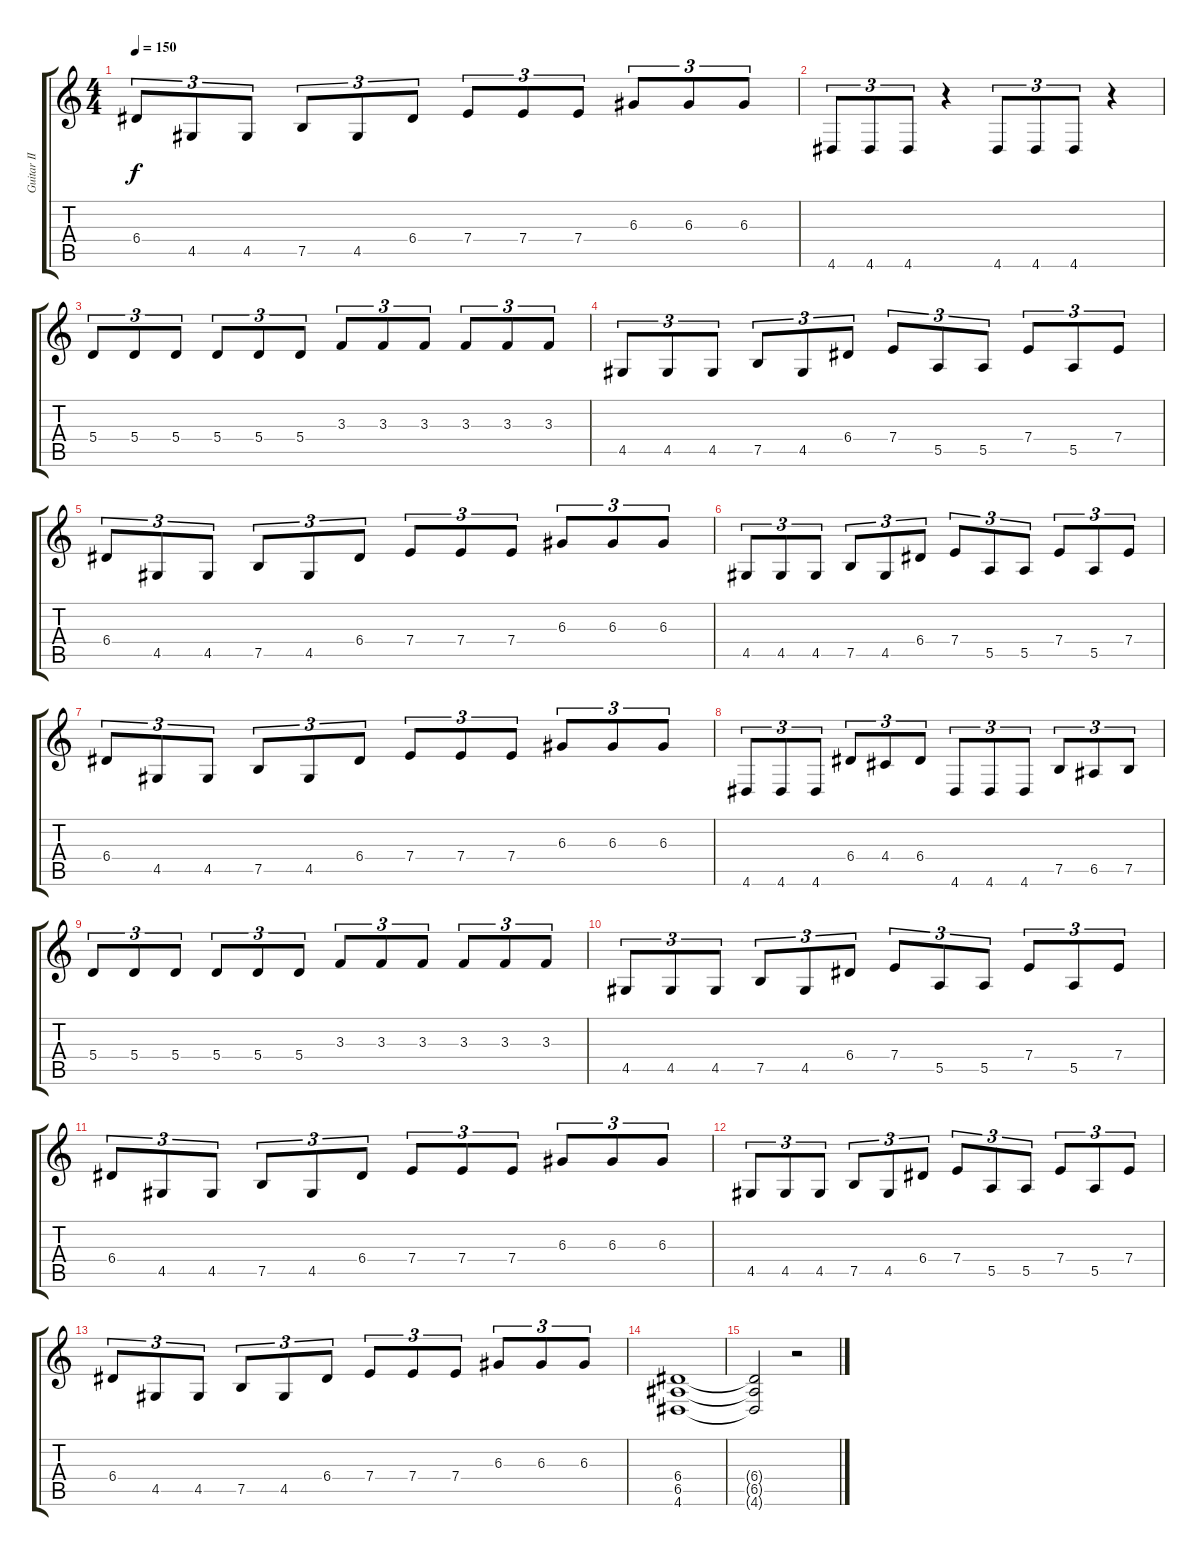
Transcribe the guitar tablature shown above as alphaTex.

\track ("Guitar II" "Guitar II") {instrument distortionguitar}
\staff {score tabs}
\tuning (B3 Gb3 D3 A2 E2 B1) {hide}
\ts (4 4)
\tempo 150
\clef g2
\ks c
6.4.8{tu (3 2) dy f} 4.5.8{tu (3 2)} 4.5.8{tu (3 2)} 7.5.8{tu (3 2)} 4.5.8{tu (3 2)} 6.4.8{tu (3 2)} 7.4.8{tu (3 2)} 7.4.8{tu (3 2)} 7.4.8{tu (3 2)} 6.3.8{tu (3 2)} 6.3.8{tu (3 2)} 6.3.8{tu (3 2)} |
4.6.8{tu (3 2)} 4.6.8{tu (3 2)} 4.6.8{tu (3 2)} r.4 4.6.8{tu (3 2)} 4.6.8{tu (3 2)} 4.6.8{tu (3 2)} r.4 |
5.4.8{tu (3 2)} 5.4.8{tu (3 2)} 5.4.8{tu (3 2)} 5.4.8{tu (3 2)} 5.4.8{tu (3 2)} 5.4.8{tu (3 2)} 3.3.8{tu (3 2)} 3.3.8{tu (3 2)} 3.3.8{tu (3 2)} 3.3.8{tu (3 2)} 3.3.8{tu (3 2)} 3.3.8{tu (3 2)} |
4.5.8{tu (3 2)} 4.5.8{tu (3 2)} 4.5.8{tu (3 2)} 7.5.8{tu (3 2)} 4.5.8{tu (3 2)} 6.4.8{tu (3 2)} 7.4.8{tu (3 2)} 5.5.8{tu (3 2)} 5.5.8{tu (3 2)} 7.4.8{tu (3 2)} 5.5.8{tu (3 2)} 7.4.8{tu (3 2)} |
6.4.8{tu (3 2)} 4.5.8{tu (3 2)} 4.5.8{tu (3 2)} 7.5.8{tu (3 2)} 4.5.8{tu (3 2)} 6.4.8{tu (3 2)} 7.4.8{tu (3 2)} 7.4.8{tu (3 2)} 7.4.8{tu (3 2)} 6.3.8{tu (3 2)} 6.3.8{tu (3 2)} 6.3.8{tu (3 2)} |
4.5.8{tu (3 2)} 4.5.8{tu (3 2)} 4.5.8{tu (3 2)} 7.5.8{tu (3 2)} 4.5.8{tu (3 2)} 6.4.8{tu (3 2)} 7.4.8{tu (3 2)} 5.5.8{tu (3 2)} 5.5.8{tu (3 2)} 7.4.8{tu (3 2)} 5.5.8{tu (3 2)} 7.4.8{tu (3 2)} |
6.4.8{tu (3 2)} 4.5.8{tu (3 2)} 4.5.8{tu (3 2)} 7.5.8{tu (3 2)} 4.5.8{tu (3 2)} 6.4.8{tu (3 2)} 7.4.8{tu (3 2)} 7.4.8{tu (3 2)} 7.4.8{tu (3 2)} 6.3.8{tu (3 2)} 6.3.8{tu (3 2)} 6.3.8{tu (3 2)} |
4.6.8{tu (3 2)} 4.6.8{tu (3 2)} 4.6.8{tu (3 2)} 6.4.8{tu (3 2)} 4.4.8{tu (3 2)} 6.4.8{tu (3 2)} 4.6.8{tu (3 2)} 4.6.8{tu (3 2)} 4.6.8{tu (3 2)} 7.5.8{tu (3 2)} 6.5.8{tu (3 2)} 7.5.8{tu (3 2)} |
5.4.8{tu (3 2)} 5.4.8{tu (3 2)} 5.4.8{tu (3 2)} 5.4.8{tu (3 2)} 5.4.8{tu (3 2)} 5.4.8{tu (3 2)} 3.3.8{tu (3 2)} 3.3.8{tu (3 2)} 3.3.8{tu (3 2)} 3.3.8{tu (3 2)} 3.3.8{tu (3 2)} 3.3.8{tu (3 2)} |
4.5.8{tu (3 2)} 4.5.8{tu (3 2)} 4.5.8{tu (3 2)} 7.5.8{tu (3 2)} 4.5.8{tu (3 2)} 6.4.8{tu (3 2)} 7.4.8{tu (3 2)} 5.5.8{tu (3 2)} 5.5.8{tu (3 2)} 7.4.8{tu (3 2)} 5.5.8{tu (3 2)} 7.4.8{tu (3 2)} |
6.4.8{tu (3 2)} 4.5.8{tu (3 2)} 4.5.8{tu (3 2)} 7.5.8{tu (3 2)} 4.5.8{tu (3 2)} 6.4.8{tu (3 2)} 7.4.8{tu (3 2)} 7.4.8{tu (3 2)} 7.4.8{tu (3 2)} 6.3.8{tu (3 2)} 6.3.8{tu (3 2)} 6.3.8{tu (3 2)} |
4.5.8{tu (3 2)} 4.5.8{tu (3 2)} 4.5.8{tu (3 2)} 7.5.8{tu (3 2)} 4.5.8{tu (3 2)} 6.4.8{tu (3 2)} 7.4.8{tu (3 2)} 5.5.8{tu (3 2)} 5.5.8{tu (3 2)} 7.4.8{tu (3 2)} 5.5.8{tu (3 2)} 7.4.8{tu (3 2)} |
6.4.8{tu (3 2)} 4.5.8{tu (3 2)} 4.5.8{tu (3 2)} 7.5.8{tu (3 2)} 4.5.8{tu (3 2)} 6.4.8{tu (3 2)} 7.4.8{tu (3 2)} 7.4.8{tu (3 2)} 7.4.8{tu (3 2)} 6.3.8{tu (3 2)} 6.3.8{tu (3 2)} 6.3.8{tu (3 2)} |
(6.4 6.5 4.6).1 |
(6.4{t} 6.5{t} 4.6{t}).2 r.2
